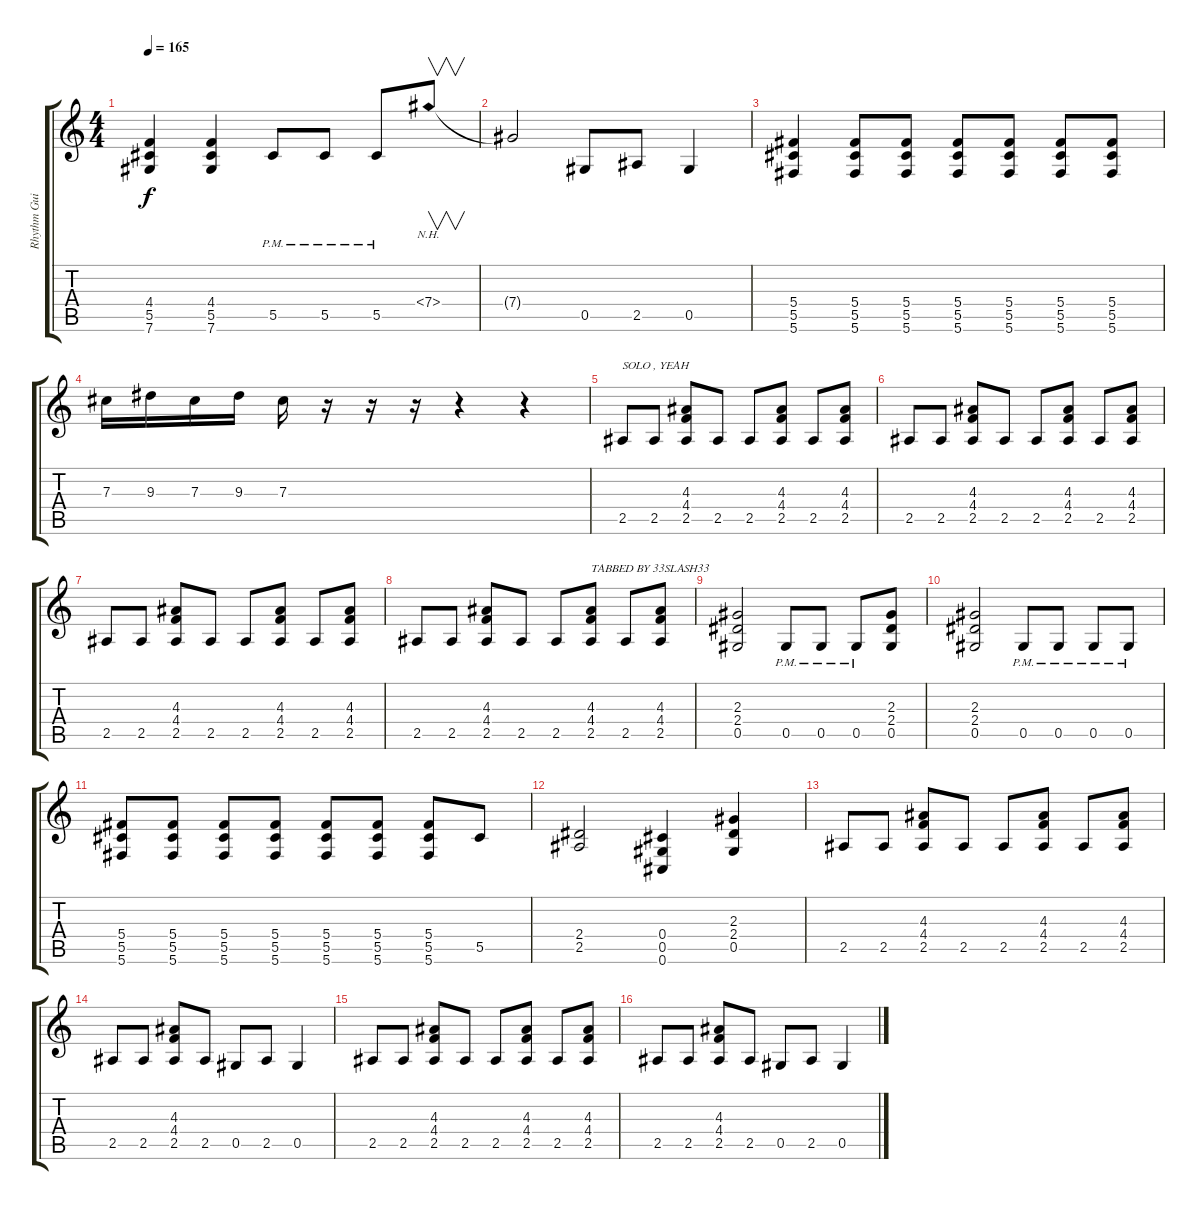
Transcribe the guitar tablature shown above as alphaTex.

\track ("Rhythm Guitar" "Rhythm Gui") {instrument distortionguitar}
\staff {score tabs}
\tuning (Eb4 Bb3 Gb3 Db3 Ab2 Db2) {hide}
\ts (4 4)
\tempo 165
\clef g2
\ks c
(4.4 5.5 7.6).4{dy f} (4.4 5.5 7.6).4 5.5{pm}.8 5.5{pm}.8 5.5{pm}.8 7.4{nh}.8{v} |
7.4{t}.2 0.5.8 2.5.8 0.5.4 |
(5.4 5.5 5.6).4 (5.4 5.5 5.6).8 (5.4 5.5 5.6).8 (5.4 5.5 5.6).8 (5.4 5.5 5.6).8 (5.4 5.5 5.6).8 (5.4 5.5 5.6).8 |
7.3.16 9.3.16 7.3.16 9.3.16 7.3.16 r.16 r.16 r.16 r.4 r.4 |
2.5.8{txt "SOLO , YEAH"} 2.5.8 (4.3 4.4 2.5).8 2.5.8 2.5.8 (4.3 4.4 2.5).8 2.5.8 (4.3 4.4 2.5).8 |
2.5.8 2.5.8 (4.3 4.4 2.5).8 2.5.8 2.5.8 (4.3 4.4 2.5).8 2.5.8 (4.3 4.4 2.5).8 |
2.5.8 2.5.8 (4.3 4.4 2.5).8 2.5.8 2.5.8 (4.3 4.4 2.5).8 2.5.8 (4.3 4.4 2.5).8 |
2.5.8 2.5.8 (4.3 4.4 2.5).8 2.5.8 2.5.8 (4.3 4.4 2.5).8{txt "TABBED BY 33SLASH33"} 2.5.8 (4.3 4.4 2.5).8 |
(2.3 2.4 0.5).2 0.5{pm}.8 0.5{pm}.8 0.5{pm}.8 (2.3 2.4 0.5).8 |
(2.3 2.4 0.5).2 0.5{pm}.8 0.5{pm}.8 0.5{pm}.8 0.5{pm}.8 |
(5.4 5.5 5.6).8 (5.4 5.5 5.6).8 (5.4 5.5 5.6).8 (5.4 5.5 5.6).8 (5.4 5.5 5.6).8 (5.4 5.5 5.6).8 (5.4 5.5 5.6).8 5.5.8 |
(2.4 2.5).2 (0.4 0.5 0.6).4 (2.3 2.4 0.5).4 |
2.5.8 2.5.8 (4.3 4.4 2.5).8 2.5.8 2.5.8 (4.3 4.4 2.5).8 2.5.8 (4.3 4.4 2.5).8 |
2.5.8 2.5.8 (4.3 4.4 2.5).8 2.5.8 0.5.8 2.5.8 0.5.4 |
2.5.8 2.5.8 (4.3 4.4 2.5).8 2.5.8 2.5.8 (4.3 4.4 2.5).8 2.5.8 (4.3 4.4 2.5).8 |
2.5.8 2.5.8 (4.3 4.4 2.5).8 2.5.8 0.5.8 2.5.8 0.5.4
